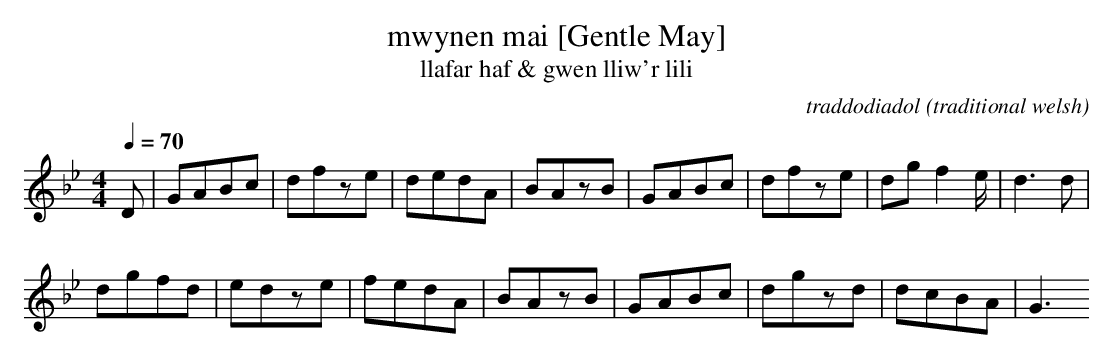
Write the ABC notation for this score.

X:1
T:mwynen mai [Gentle May]
T:llafar haf & gwen lliw'r lili
C:traddodiadol
O:traditional welsh
M:4/4
Q:1/4=70
K:Gm
D|GABc|dfze|dedA|BAzB|GABc|dfze|dgf2e/|d3d|
dgfd|edze|fedA|BAzB|GABc|dgzd|dcBA|G3
